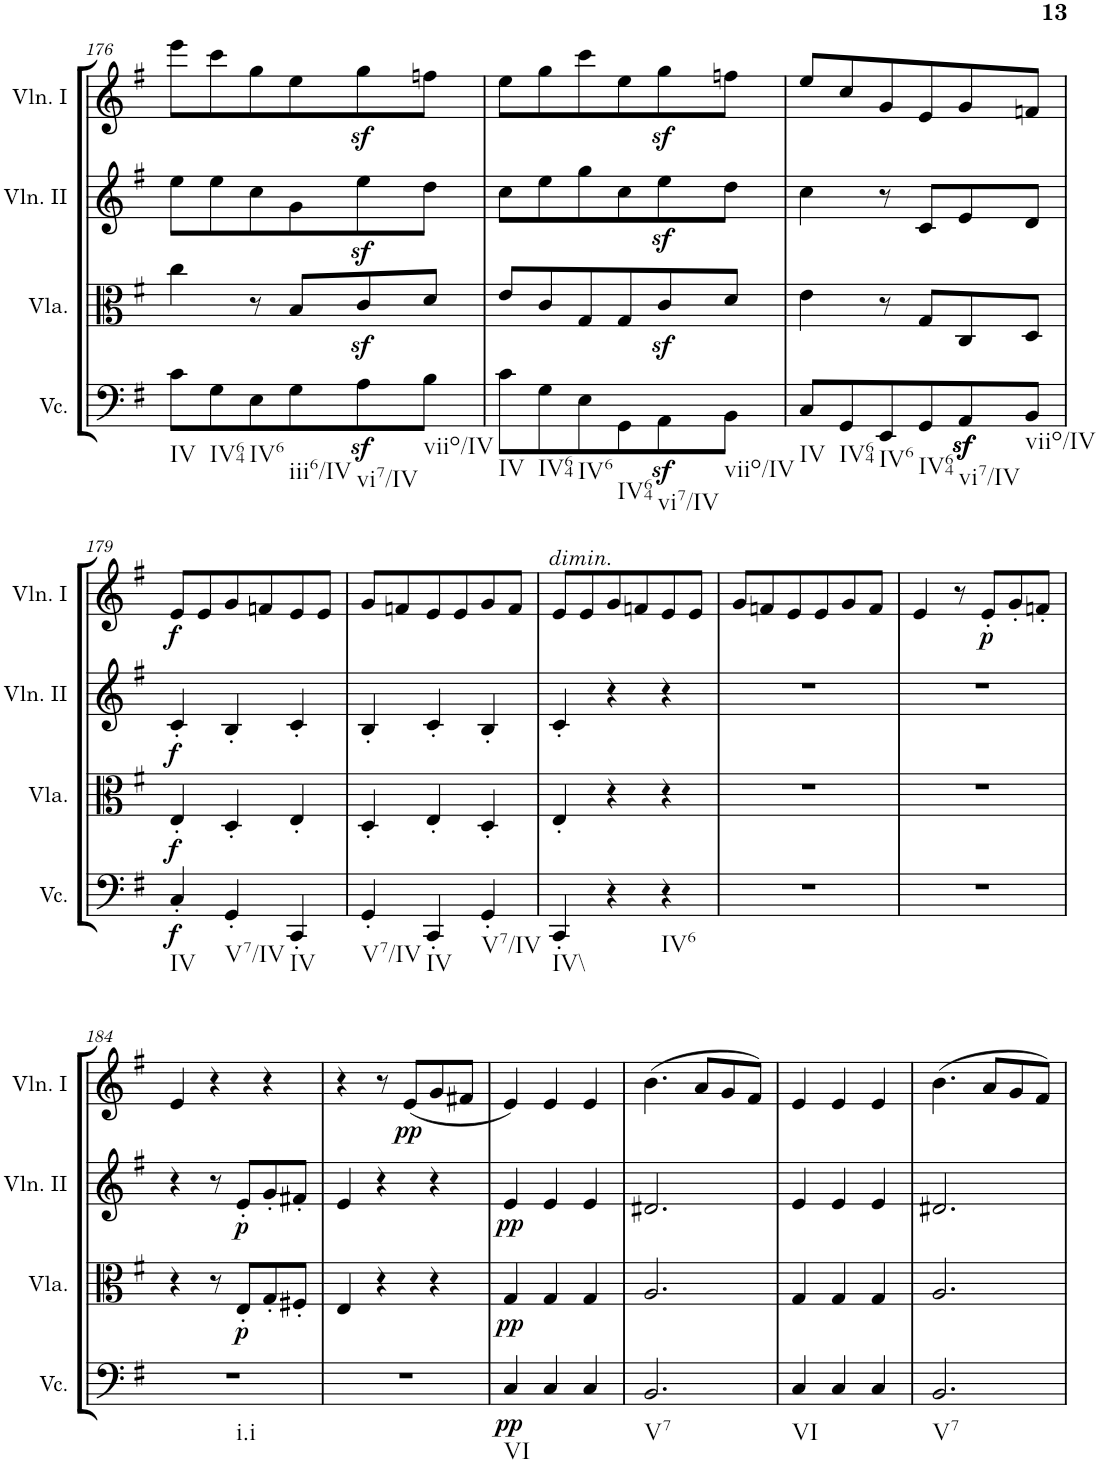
**kern	**dynam	**kern	**dynam	**kern	**dynam	**kern	**dynam
*part4	*part4	*part3	*part3	*part2	*part2	*part1	*part1
*staff4	*staff4	*staff3	*staff3	*staff2	*staff2	*staff1	*staff1
*I"Violoncello	*	*I"Viola	*	*I"Violino II	*	*I"Violino I	*
*I'Vc.	*	*I'Vla.	*	*I'Vln. II	*	*I'Vln. I	*
!!LO:PB:g=z
*clefF4	*	*clefC3	*	*clefG2	*	*clefG2	*
*k[f#]	*	*k[f#]	*	*k[f#]	*	*k[f#]	*
*M3/4	*	*M3/4	*	*M3/4	*	*M3/4	*
=176	=176	=176	=176	=176	=176	=176	=176
!LO:TX:b:t=IV	!	!	!	!	!	!	!
8c\L	.	4cc\	.	8ee\L	.	8eee\L	.
!LO:TX:b:t=IV64	!	!	!	!	!	!	!
8G\	.	.	.	8ee\	.	8ccc\	.
!LO:TX:b:t=IV6	!	!	!	!	!	!	!
8E\	.	8r	.	8cc\	.	8gg\	.
!LO:TX:b:t=iii6/IV	!	!	!	!	!	!	!
8G\	.	8B/L	.	8g\	.	8ee\	.
!LO:TX:b:t=vi7/IV	!	!	!	!	!	!	!
8Az<\	.	8cz</	.	8eez<\	.	8ggz<\	.
!LO:TX:b:t=viio/IV	!	!	!	!	!	!	!
8B\J	.	8d/J	.	8dd\J	.	8ffn\J	.
=177	=177	=177	=177	=177	=177	=177	=177
!LO:TX:b:t=IV	!	!	!	!	!	!	!
8c\L	.	8e/L	.	8cc\L	.	8ee\L	.
!LO:TX:b:t=IV64	!	!	!	!	!	!	!
8G\	.	8c/	.	8ee\	.	8gg\	.
!LO:TX:b:t=IV6	!	!	!	!	!	!	!
8E\	.	8G/	.	8gg\	.	8ccc\	.
!LO:TX:b:t=IV64	!	!	!	!	!	!	!
8GG\	.	8G/	.	8cc\	.	8ee\	.
!LO:TX:b:t=vi7/IV	!	!	!	!	!	!	!
8AAz<\	.	8cz</	.	8eez<\	.	8ggz<\	.
!LO:TX:b:t=viio/IV	!	!	!	!	!	!	!
8BB\J	.	8d/J	.	8dd\J	.	8ffn\J	.
=178	=178	=178	=178	=178	=178	=178	=178
!LO:TX:b:t=IV	!	!	!	!	!	!	!
8C/L	.	4e\	.	4cc\	.	8ee/L	.
!LO:TX:b:t=IV64	!	!	!	!	!	!	!
8GG/	.	.	.	.	.	8cc/	.
!LO:TX:b:t=IV6	!	!	!	!	!	!	!
8EE/	.	8r	.	8r	.	8g/	.
!LO:TX:b:t=IV64	!	!	!	!	!	!	!
8GG/	.	8G/L	.	8c/L	.	8e/	.
!LO:TX:b:t=vi7/IV	!	!	!	!	!	!	!
8AAz</	.	8C/	.	8e/	.	8g/	.
!LO:TX:b:t=viio/IV	!	!	!	!	!	!	!
8BB/J	.	8D/J	.	8d/J	.	8fn/J	.
!!LO:LB:g=z
=179	=179	=179	=179	=179	=179	=179	=179
!LO:TX:b:t=IV	!	!	!	!	!	!	!
!	!LO:DY:b	!	!LO:DY:b	!	!LO:DY:b	!	!LO:DY:b
4C'/	f	4E'/	f	4c'/	f	8e/L	f
.	.	.	.	.	.	8e/	.
!LO:TX:b:t=V7/IV	!	!	!	!	!	!	!
4GG'/	.	4D'/	.	4B'/	.	8g/	.
.	.	.	.	.	.	8fn/	.
!LO:TX:b:t=IV	!	!	!	!	!	!	!
4CC'/	.	4E'/	.	4c'/	.	8e/	.
.	.	.	.	.	.	8e/J	.
=180	=180	=180	=180	=180	=180	=180	=180
!LO:TX:b:t=V7/IV	!	!	!	!	!	!	!
4GG'/	.	4D'/	.	4B'/	.	8g/L	.
.	.	.	.	.	.	8fn/	.
!LO:TX:b:t=IV	!	!	!	!	!	!	!
4CC'/	.	4E'/	.	4c'/	.	8e/	.
.	.	.	.	.	.	8e/	.
!LO:TX:b:t=V7/IV	!	!	!	!	!	!	!
4GG'/	.	4D'/	.	4B'/	.	8g/	.
.	.	.	.	.	.	8f/J	.
=181	=181	=181	=181	=181	=181	=181	=181
!LO:TX:b:t=IV\\	!	!	!	!	!	!	!
4CC'/	.	4E'/	.	4c'/	.	8e/L	.
!	!	!	!	!	!	!LO:TX:a:i:t=dimin.	!
.	.	.	.	.	.	8e/	.
4r	.	4r	.	4r	.	8g/	.
.	.	.	.	.	.	8fn/	.
!LO:TX:b:t=IV6	!	!	!	!	!	!	!
4r	.	4r	.	4r	.	8e/	.
.	.	.	.	.	.	8e/J	.
=182	=182	=182	=182	=182	=182	=182	=182
2.r	.	2.r	.	2.r	.	8g/L	.
.	.	.	.	.	.	8fn/	.
.	.	.	.	.	.	8e/	.
.	.	.	.	.	.	8e/	.
.	.	.	.	.	.	8g/	.
.	.	.	.	.	.	8f/J	.
=183	=183	=183	=183	=183	=183	=183	=183
2.r	.	2.r	.	2.r	.	4e/	.
.	.	.	.	.	.	8r	.
!	!	!	!	!	!	!	!LO:DY:b
.	.	.	.	.	.	8e'/L	p
.	.	.	.	.	.	8g'/	.
.	.	.	.	.	.	8fn'/J	.
!!LO:LB:g=z
=184	=184	=184	=184	=184	=184	=184	=184
!LO:TX:b:t=i.i	!	!	!	!	!	!	!
2.r	.	4r	.	4r	.	4e/	.
.	.	8r	.	8r	.	4r	.
!	!	!	!LO:DY:b	!	!LO:DY:b	!	!
.	.	8E'/L	p	8e'/L	p	.	.
.	.	8G'/	.	8g'/	.	4r	.
.	.	8F#X'/J	.	8f#X'/J	.	.	.
=185	=185	=185	=185	=185	=185	=185	=185
2.r	.	4E/	.	4e/	.	4r	.
.	.	4r	.	4r	.	8r	.
!	!	!	!	!	!	!	!LO:DY:b
.	.	.	.	.	.	(8e/L	pp
.	.	4r	.	4r	.	8g/	.
.	.	.	.	.	.	8f#X/J	.
=186	=186	=186	=186	=186	=186	=186	=186
!LO:TX:b:t=VI	!	!	!	!	!	!	!
!	!LO:DY:b	!	!LO:DY:b	!	!LO:DY:b	!	!
4C/	pp	4G/	pp	4e/	pp	4e/)	.
4C/	.	4G/	.	4e/	.	4e/	.
4C/	.	4G/	.	4e/	.	4e/	.
=187	=187	=187	=187	=187	=187	=187	=187
!LO:TX:b:t=V7	!	!	!	!	!	!	!
2.BB/	.	2.A/	.	2.d#X/	.	(4.b\	.
.	.	.	.	.	.	8a/L	.
.	.	.	.	.	.	8g/	.
.	.	.	.	.	.	8f#/J)	.
=188	=188	=188	=188	=188	=188	=188	=188
!LO:TX:b:t=VI	!	!	!	!	!	!	!
4C/	.	4G/	.	4e/	.	4e/	.
4C/	.	4G/	.	4e/	.	4e/	.
4C/	.	4G/	.	4e/	.	4e/	.
=189	=189	=189	=189	=189	=189	=189	=189
!LO:TX:b:t=V7	!	!	!	!	!	!	!
2.BB/	.	2.A/	.	2.d#X/	.	(4.b\	.
.	.	.	.	.	.	8a/L	.
.	.	.	.	.	.	8g/	.
.	.	.	.	.	.	8f#/J)	.
=	=	=	=	=	=	=	=
*-	*-	*-	*-	*-	*-	*-	*-
